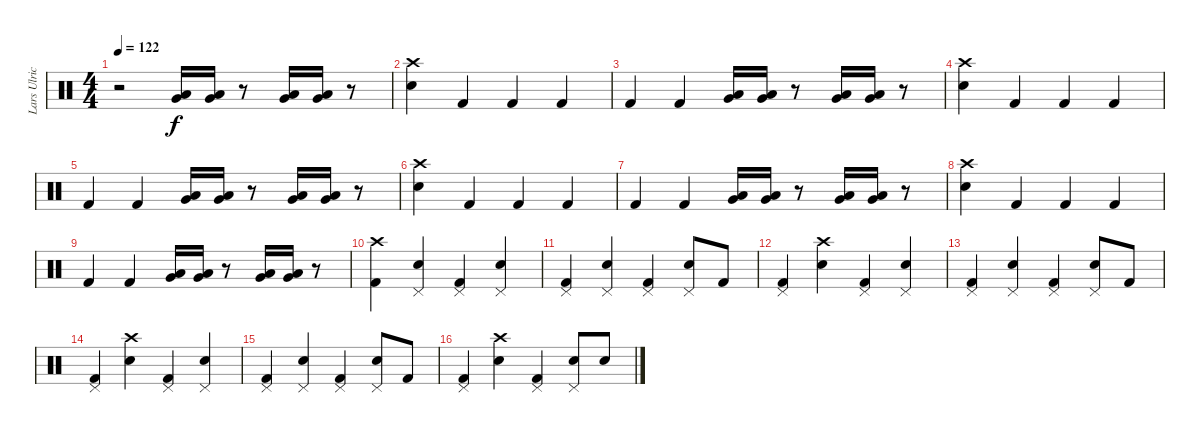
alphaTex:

\track ("Lars Ulrich" "Lars Ulric") {instrument percussion}
\staff {score}
\articulation defaults
\ts (4 4)
\tempo 122
\clef neutral
\ks c
r.2{dy f} ("Very Low Tom (hit)" "Low Floor Tom (hit)").16 ("Very Low Tom (hit)" "Low Floor Tom (hit)").16 r.8 ("Very Low Tom (hit)" "Low Floor Tom (hit)").16 ("Very Low Tom (hit)" "Low Floor Tom (hit)").16 r.8 |
("Crash high (hit)" "Snare (hit) 2").4 "Kick (hit) 2".4 "Kick (hit) 2".4 "Kick (hit) 2".4 |
"Kick (hit) 2".4 "Kick (hit) 2".4 ("Very Low Tom (hit)" "Low Floor Tom (hit)").16 ("Very Low Tom (hit)" "Low Floor Tom (hit)").16 r.8 ("Very Low Tom (hit)" "Low Floor Tom (hit)").16 ("Very Low Tom (hit)" "Low Floor Tom (hit)").16 r.8 |
("Crash high (hit)" "Snare (hit) 2").4 "Kick (hit) 2".4 "Kick (hit) 2".4 "Kick (hit) 2".4 |
"Kick (hit) 2".4 "Kick (hit) 2".4 ("Very Low Tom (hit)" "Low Floor Tom (hit)").16 ("Very Low Tom (hit)" "Low Floor Tom (hit)").16 r.8 ("Very Low Tom (hit)" "Low Floor Tom (hit)").16 ("Very Low Tom (hit)" "Low Floor Tom (hit)").16 r.8 |
("Crash high (hit)" "Snare (hit) 2").4 "Kick (hit) 2".4 "Kick (hit) 2".4 "Kick (hit) 2".4 |
"Kick (hit) 2".4 "Kick (hit) 2".4 ("Very Low Tom (hit)" "Low Floor Tom (hit)").16 ("Very Low Tom (hit)" "Low Floor Tom (hit)").16 r.8 ("Very Low Tom (hit)" "Low Floor Tom (hit)").16 ("Very Low Tom (hit)" "Low Floor Tom (hit)").16 r.8 |
("Crash high (hit)" "Snare (hit) 2").4 "Kick (hit) 2".4 "Kick (hit) 2".4 "Kick (hit) 2".4 |
"Kick (hit) 2".4 "Kick (hit) 2".4 ("Very Low Tom (hit)" "Low Floor Tom (hit)").16 ("Very Low Tom (hit)" "Low Floor Tom (hit)").16 r.8 ("Very Low Tom (hit)" "Low Floor Tom (hit)").16 ("Very Low Tom (hit)" "Low Floor Tom (hit)").16 r.8 |
("Crash high (hit)" "Kick (hit) 2").4 ("Snare (hit) 2" "Pedal Hi-Hat (hit)").4 ("Pedal Hi-Hat (hit)" "Kick (hit) 2").4 ("Snare (hit) 2" "Pedal Hi-Hat (hit)").4 |
("Pedal Hi-Hat (hit)" "Kick (hit) 2").4 ("Snare (hit) 2" "Pedal Hi-Hat (hit)").4 ("Pedal Hi-Hat (hit)" "Kick (hit) 2").4 ("Snare (hit) 2" "Pedal Hi-Hat (hit)").8 "Kick (hit) 2".8 |
("Pedal Hi-Hat (hit)" "Kick (hit) 2").4 ("Snare (hit) 2" "Crash high (hit)").4 ("Pedal Hi-Hat (hit)" "Kick (hit) 2").4 ("Snare (hit) 2" "Pedal Hi-Hat (hit)").4 |
("Pedal Hi-Hat (hit)" "Kick (hit) 2").4 ("Snare (hit) 2" "Pedal Hi-Hat (hit)").4 ("Pedal Hi-Hat (hit)" "Kick (hit) 2").4 ("Snare (hit) 2" "Pedal Hi-Hat (hit)").8 "Kick (hit) 2".8 |
("Pedal Hi-Hat (hit)" "Kick (hit) 2").4 ("Snare (hit) 2" "Crash high (hit)").4 ("Pedal Hi-Hat (hit)" "Kick (hit) 2").4 ("Snare (hit) 2" "Pedal Hi-Hat (hit)").4 |
("Pedal Hi-Hat (hit)" "Kick (hit) 2").4 ("Snare (hit) 2" "Pedal Hi-Hat (hit)").4 ("Pedal Hi-Hat (hit)" "Kick (hit) 2").4 ("Snare (hit) 2" "Pedal Hi-Hat (hit)").8 "Kick (hit) 2".8 |
("Pedal Hi-Hat (hit)" "Kick (hit) 2").4 ("Snare (hit) 2" "Crash high (hit)").4 ("Pedal Hi-Hat (hit)" "Kick (hit) 2").4 ("Snare (hit) 2" "Pedal Hi-Hat (hit)").8 "Snare (hit) 2".8
